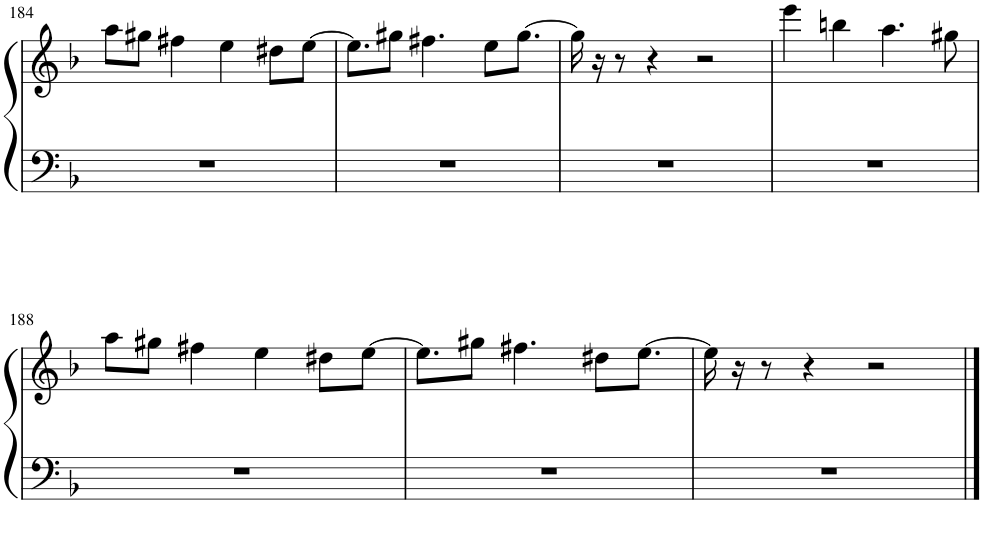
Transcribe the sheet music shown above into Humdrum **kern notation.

**kern	**kern
*part1	*part1
*staff2	*staff1
*I"Piano	*
*I'Pno.	*
!!LO:PB:g=z
*clefF4	*clefG2
*k[b-]	*k[b-]
*M4/4	*M4/4
=184	=184
1r	8aa\L
.	8gg#X\J
.	4ff#X\
.	4ee\
.	8dd#X\L
.	[8ee\J
=185	=185
1r	8.ee\L]
.	8gg#X\J
.	4.ff#X\
.	8ee\L
.	[8.gg#\J
=186	=186
1r	16gg#\]
.	16r
.	8r
.	4r
.	2r
=187	=187
1r	4eee\
.	4bbn\
.	4.aa\
.	8gg#X\
!!LO:LB:g=z
=188	=188
1r	8aa\L
.	8gg#X\J
.	4ff#X\
.	4ee\
.	8dd#X\L
.	[8ee\J
=189	=189
1r	8.ee\L]
.	8gg#X\J
.	4.ff#X\
.	8dd#X\L
.	[8.ee\J
=190	=190
1r	16ee\]
.	16r
.	8r
.	4r
.	2r
==	==
*-	*-
